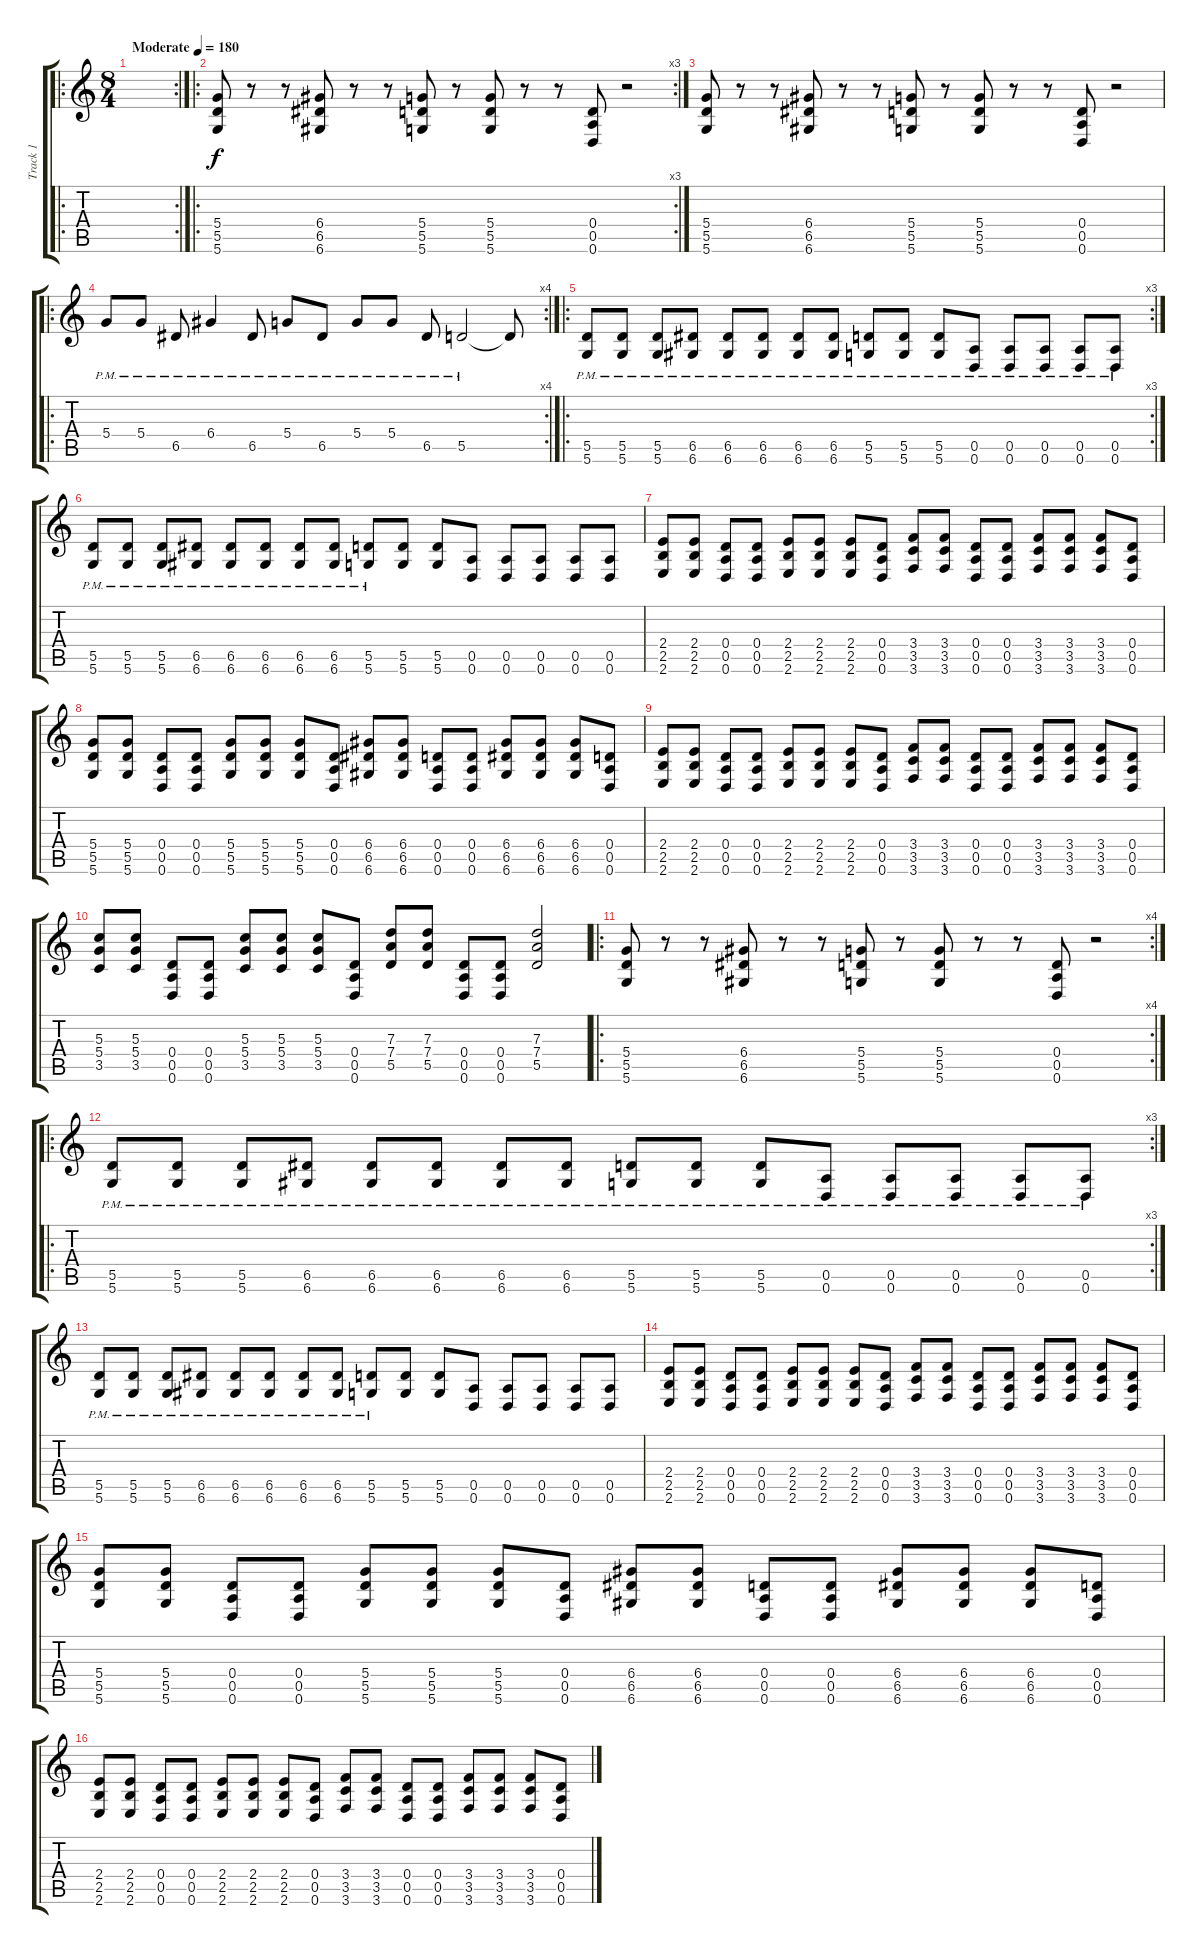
\track ("Track 1" "Track 1") {instrument distortionguitar}
\staff {score tabs}
\tuning (E4 B3 G3 D3 A2 D2) {hide}
\ro
\rc 2
\ts (8 4)
\tempo (180 "Moderate")
\clef g2
\ks c
|
\ro
\rc 3
(5.4 5.5 5.6).8 r.8 r.8 (6.4 6.5 6.6).8 r.8 r.8 (5.4 5.5 5.6).8 r.8 (5.4 5.5 5.6).8 r.8 r.8 (0.4 0.5 0.6).8 r.2 |
(5.4 5.5 5.6).8 r.8 r.8 (6.4 6.5 6.6).8 r.8 r.8 (5.4 5.5 5.6).8 r.8 (5.4 5.5 5.6).8 r.8 r.8 (0.4 0.5 0.6).8 r.2 |
\ro
\rc 4
5.4{pm}.8 5.4{pm}.8 6.5{pm}.8 6.4{pm}.4 6.5{pm}.8 5.4{pm}.8 6.5{pm}.8 5.4{pm}.8 5.4{pm}.8 6.5{pm}.8 5.5{pm}.2 5.5{t}.8 |
\ro
\rc 3
(5.5{pm} 5.6{pm}).8 (5.5{pm} 5.6{pm}).8 (5.5{pm} 5.6{pm}).8 (6.5{pm} 6.6{pm}).8 (6.5{pm} 6.6{pm}).8 (6.5{pm} 6.6{pm}).8 (6.5{pm} 6.6{pm}).8 (6.5{pm} 6.6{pm}).8 (5.5{pm} 5.6{pm}).8 (5.5{pm} 5.6{pm}).8 (5.5{pm} 5.6{pm}).8 (0.5{pm} 0.6{pm}).8 (0.5{pm} 0.6{pm}).8 (0.5{pm} 0.6{pm}).8 (0.5{pm} 0.6{pm}).8 (0.5{pm} 0.6{pm}).8 |
(5.5{pm} 5.6{pm}).8 (5.5{pm} 5.6{pm}).8 (5.5{pm} 5.6{pm}).8 (6.5{pm} 6.6{pm}).8 (6.5{pm} 6.6{pm}).8 (6.5{pm} 6.6{pm}).8 (6.5{pm} 6.6{pm}).8 (6.5{pm} 6.6{pm}).8 (5.5{pm} 5.6{pm}).8 (5.5 5.6).8 (5.5 5.6).8 (0.5 0.6).8 (0.5 0.6).8 (0.5 0.6).8 (0.5 0.6).8 (0.5 0.6).8 |
(2.4 2.5 2.6).8 (2.4 2.5 2.6).8 (0.4 0.5 0.6).8 (0.4 0.5 0.6).8 (2.4 2.5 2.6).8 (2.4 2.5 2.6).8 (2.4 2.5 2.6).8 (0.4 0.5 0.6).8 (3.4 3.5 3.6).8 (3.4 3.5 3.6).8 (0.4 0.5 0.6).8 (0.4 0.5 0.6).8 (3.4 3.5 3.6).8 (3.4 3.5 3.6).8 (3.4 3.5 3.6).8 (0.4 0.5 0.6).8 |
(5.4 5.5 5.6).8 (5.4 5.5 5.6).8 (0.4 0.5 0.6).8 (0.4 0.5 0.6).8 (5.4 5.5 5.6).8 (5.4 5.5 5.6).8 (5.4 5.5 5.6).8 (0.4 0.5 0.6).8 (6.4 6.5 6.6).8 (6.4 6.5 6.6).8 (0.4 0.5 0.6).8 (0.4 0.5 0.6).8 (6.4 6.5 6.6).8 (6.4 6.5 6.6).8 (6.4 6.5 6.6).8 (0.4 0.5 0.6).8 |
(2.4 2.5 2.6).8 (2.4 2.5 2.6).8 (0.4 0.5 0.6).8 (0.4 0.5 0.6).8 (2.4 2.5 2.6).8 (2.4 2.5 2.6).8 (2.4 2.5 2.6).8 (0.4 0.5 0.6).8 (3.4 3.5 3.6).8 (3.4 3.5 3.6).8 (0.4 0.5 0.6).8 (0.4 0.5 0.6).8 (3.4 3.5 3.6).8 (3.4 3.5 3.6).8 (3.4 3.5 3.6).8 (0.4 0.5 0.6).8 |
(5.3 5.4 3.5).8 (5.3 5.4 3.5).8 (0.4 0.5 0.6).8 (0.4 0.5 0.6).8 (5.3 5.4 3.5).8 (5.3 5.4 3.5).8 (5.3 5.4 3.5).8 (0.4 0.5 0.6).8 (7.3 7.4 5.5).8 (7.3 7.4 5.5).8 (0.4 0.5 0.6).8 (0.4 0.5 0.6).8 (7.3 7.4 5.5).2 |
\ro
\rc 4
(5.4 5.5 5.6).8 r.8 r.8 (6.4 6.5 6.6).8 r.8 r.8 (5.4 5.5 5.6).8 r.8 (5.4 5.5 5.6).8 r.8 r.8 (0.4 0.5 0.6).8 r.2 |
\ro
\rc 3
(5.5{pm} 5.6{pm}).8 (5.5{pm} 5.6{pm}).8 (5.5{pm} 5.6{pm}).8 (6.5{pm} 6.6{pm}).8 (6.5{pm} 6.6{pm}).8 (6.5{pm} 6.6{pm}).8 (6.5{pm} 6.6{pm}).8 (6.5{pm} 6.6{pm}).8 (5.5{pm} 5.6{pm}).8 (5.5{pm} 5.6{pm}).8 (5.5{pm} 5.6{pm}).8 (0.5{pm} 0.6{pm}).8 (0.5{pm} 0.6{pm}).8 (0.5{pm} 0.6{pm}).8 (0.5{pm} 0.6{pm}).8 (0.5{pm} 0.6{pm}).8 |
(5.5{pm} 5.6{pm}).8 (5.5{pm} 5.6{pm}).8 (5.5{pm} 5.6{pm}).8 (6.5{pm} 6.6{pm}).8 (6.5{pm} 6.6{pm}).8 (6.5{pm} 6.6{pm}).8 (6.5{pm} 6.6{pm}).8 (6.5{pm} 6.6{pm}).8 (5.5{pm} 5.6{pm}).8 (5.5 5.6).8 (5.5 5.6).8 (0.5 0.6).8 (0.5 0.6).8 (0.5 0.6).8 (0.5 0.6).8 (0.5 0.6).8 |
(2.4 2.5 2.6).8 (2.4 2.5 2.6).8 (0.4 0.5 0.6).8 (0.4 0.5 0.6).8 (2.4 2.5 2.6).8 (2.4 2.5 2.6).8 (2.4 2.5 2.6).8 (0.4 0.5 0.6).8 (3.4 3.5 3.6).8 (3.4 3.5 3.6).8 (0.4 0.5 0.6).8 (0.4 0.5 0.6).8 (3.4 3.5 3.6).8 (3.4 3.5 3.6).8 (3.4 3.5 3.6).8 (0.4 0.5 0.6).8 |
(5.4 5.5 5.6).8 (5.4 5.5 5.6).8 (0.4 0.5 0.6).8 (0.4 0.5 0.6).8 (5.4 5.5 5.6).8 (5.4 5.5 5.6).8 (5.4 5.5 5.6).8 (0.4 0.5 0.6).8 (6.4 6.5 6.6).8 (6.4 6.5 6.6).8 (0.4 0.5 0.6).8 (0.4 0.5 0.6).8 (6.4 6.5 6.6).8 (6.4 6.5 6.6).8 (6.4 6.5 6.6).8 (0.4 0.5 0.6).8 |
(2.4 2.5 2.6).8 (2.4 2.5 2.6).8 (0.4 0.5 0.6).8 (0.4 0.5 0.6).8 (2.4 2.5 2.6).8 (2.4 2.5 2.6).8 (2.4 2.5 2.6).8 (0.4 0.5 0.6).8 (3.4 3.5 3.6).8 (3.4 3.5 3.6).8 (0.4 0.5 0.6).8 (0.4 0.5 0.6).8 (3.4 3.5 3.6).8 (3.4 3.5 3.6).8 (3.4 3.5 3.6).8 (0.4 0.5 0.6).8
